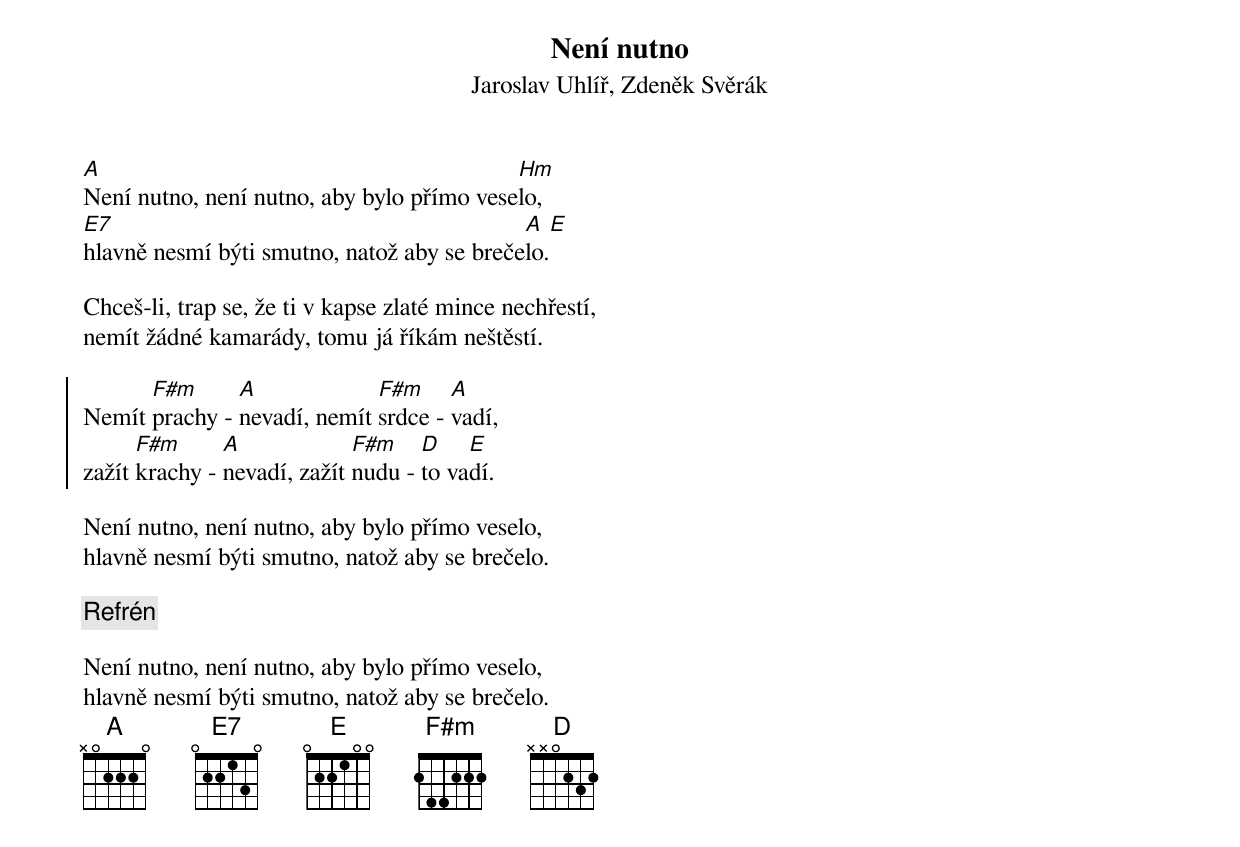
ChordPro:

{t:Není nutno}
{st:Jaroslav Uhlíř, Zdeněk Svěrák}

[A]Není nutno, není nutno, aby bylo přímo vese[Hm]lo,
[E7]hlavně nesmí býti smutno, natož aby se breče[A]lo.[E]

Chceš-li, trap se, že ti v kapse zlaté mince nechřestí,
nemít žádné kamarády, tomu já říkám neštěstí.

{soc}
Nemít [F#m]prachy - [A]nevadí, nemít [F#m]srdce - [A]vadí,
zažít [F#m]krachy - [A]nevadí, zažít [F#m]nudu - [D]to va[E]dí.
{eoc}

Není nutno, není nutno, aby bylo přímo veselo,
hlavně nesmí býti smutno, natož aby se brečelo.

{c: Refrén}

Není nutno, není nutno, aby bylo přímo veselo,
hlavně nesmí býti smutno, natož aby se brečelo.
